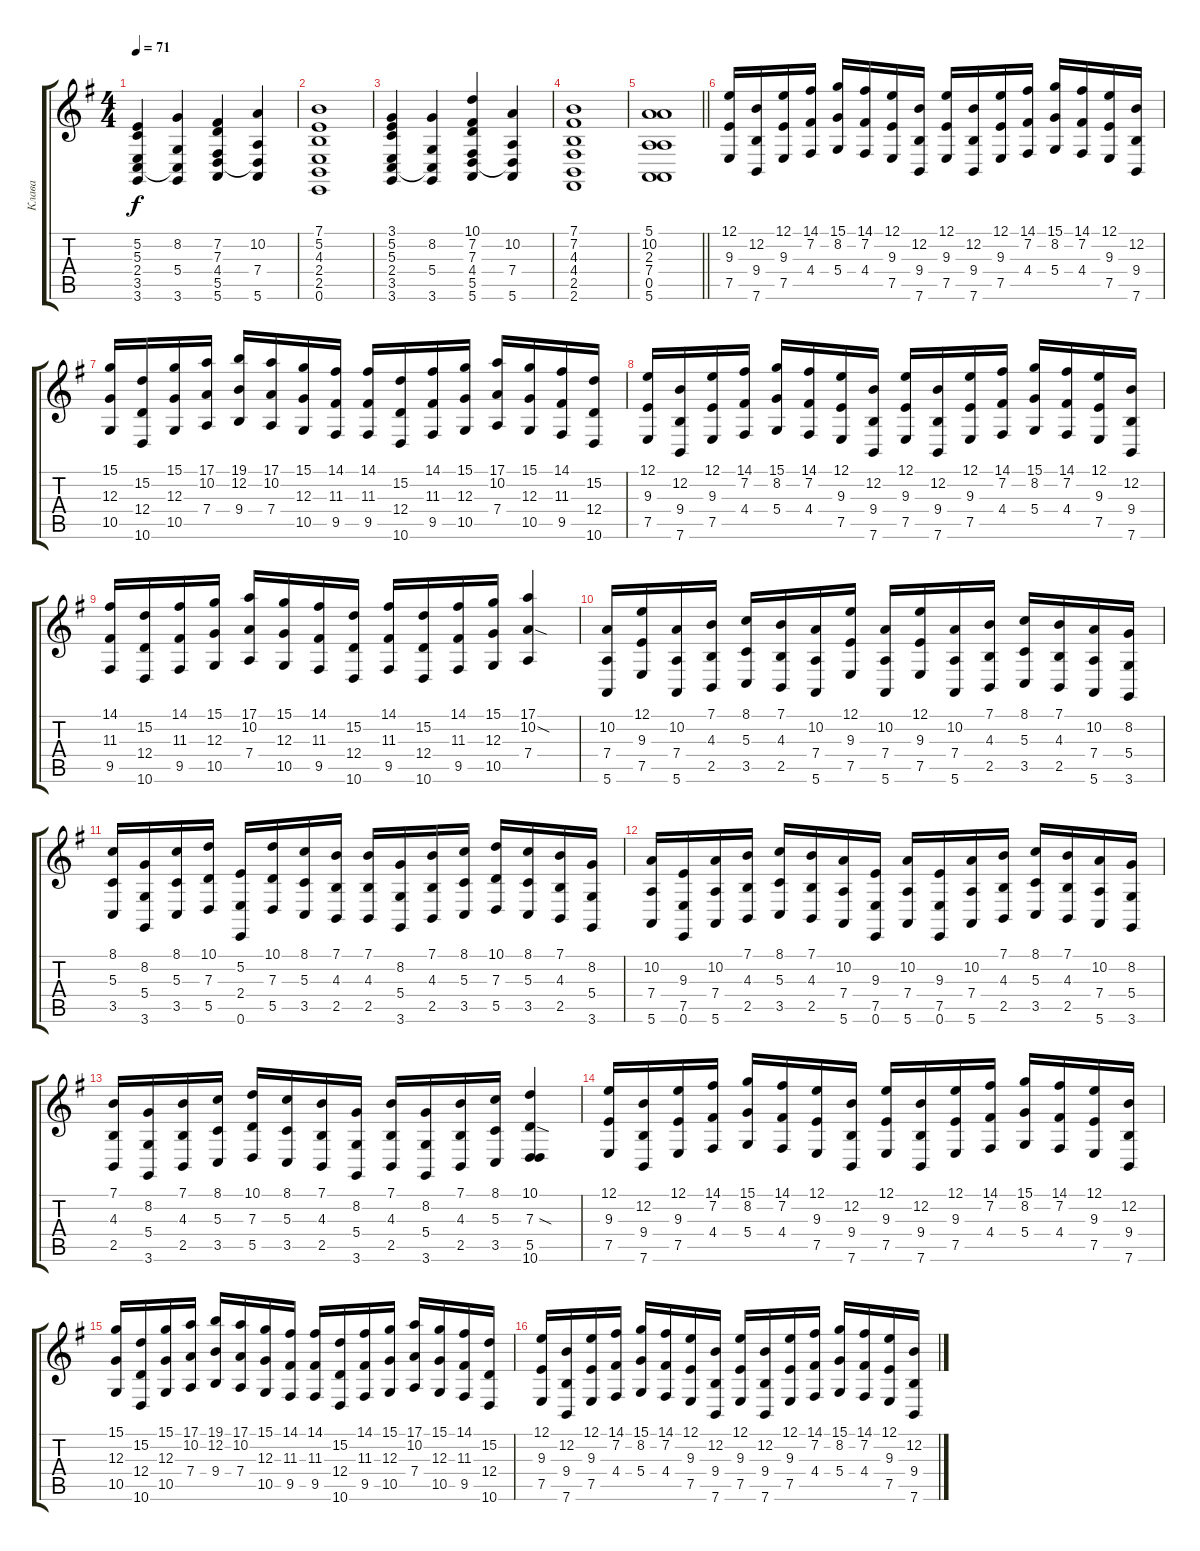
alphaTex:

\track ("Клава" "Клава") {instrument stringensemble1}
\staff {score tabs}
\tuning (E4 B3 G3 D3 A2 E2) {hide}
\ts (4 4)
\tempo 71
\clef g2
\ks eminor
(5.2 5.3 2.4 3.5 3.6).4{dy f} (8.2 5.4 3.5{t} 3.6).4 (7.2 7.3 4.4 5.5 5.6).4 (10.2 7.4 5.5{t} 5.6).4 |
(7.1 5.2 4.3 2.4 2.5 0.6).1 |
(3.1 5.2 5.3 2.4 3.5 3.6).4 (8.2 5.4 3.5{t} 3.6).4 (10.1 7.2 7.3 4.4 5.5 5.6).4 (10.2 7.4 5.5{t} 5.6).4 |
(7.1 7.2 4.3 4.4 2.5 2.6).1 |
\barLineRight lightlight
(5.1 10.2 2.3 7.4 0.5 5.6).1 |
(12.1 9.3 7.5).16 (12.2 9.4 7.6).16 (12.1 9.3 7.5).16 (14.1 7.2 4.4).16 (15.1 8.2 5.4).16 (14.1 7.2 4.4).16 (12.1 9.3 7.5).16 (12.2 9.4 7.6).16 (12.1 9.3 7.5).16 (12.2 9.4 7.6).16 (12.1 9.3 7.5).16 (14.1 7.2 4.4).16 (15.1 8.2 5.4).16 (14.1 7.2 4.4).16 (12.1 9.3 7.5).16 (12.2 9.4 7.6).16 |
(15.1 12.3 10.5).16 (15.2 12.4 10.6).16 (15.1 12.3 10.5).16 (17.1 10.2 7.4).16 (19.1 12.2 9.4).16 (17.1 10.2 7.4).16 (15.1 12.3 10.5).16 (14.1 11.3 9.5).16 (14.1 11.3 9.5).16 (15.2 12.4 10.6).16 (14.1 11.3 9.5).16 (15.1 12.3 10.5).16 (17.1 10.2 7.4).16 (15.1 12.3 10.5).16 (14.1 11.3 9.5).16 (15.2 12.4 10.6).16 |
(12.1 9.3 7.5).16 (12.2 9.4 7.6).16 (12.1 9.3 7.5).16 (14.1 7.2 4.4).16 (15.1 8.2 5.4).16 (14.1 7.2 4.4).16 (12.1 9.3 7.5).16 (12.2 9.4 7.6).16 (12.1 9.3 7.5).16 (12.2 9.4 7.6).16 (12.1 9.3 7.5).16 (14.1 7.2 4.4).16 (15.1 8.2 5.4).16 (14.1 7.2 4.4).16 (12.1 9.3 7.5).16 (12.2 9.4 7.6).16 |
(14.1 11.3 9.5).16 (15.2 12.4 10.6).16 (14.1 11.3 9.5).16 (15.1 12.3 10.5).16 (17.1 10.2 7.4).16 (15.1 12.3 10.5).16 (14.1 11.3 9.5).16 (15.2 12.4 10.6).16 (14.1 11.3 9.5).16 (15.2 12.4 10.6).16 (14.1 11.3 9.5).16 (15.1 12.3 10.5).16 (17.1 10.2{sod} 7.4).4 |
(10.2 7.4 5.6).16 (12.1 9.3 7.5).16 (10.2 7.4 5.6).16 (7.1 4.3 2.5).16 (8.1 5.3 3.5).16 (7.1 4.3 2.5).16 (10.2 7.4 5.6).16 (12.1 9.3 7.5).16 (10.2 7.4 5.6).16 (12.1 9.3 7.5).16 (10.2 7.4 5.6).16 (7.1 4.3 2.5).16 (8.1 5.3 3.5).16 (7.1 4.3 2.5).16 (10.2 7.4 5.6).16 (8.2 5.4 3.6).16 |
(8.1 5.3 3.5).16 (8.2 5.4 3.6).16 (8.1 5.3 3.5).16 (10.1 7.3 5.5).16 (5.2 2.4 0.6).16 (10.1 7.3 5.5).16 (8.1 5.3 3.5).16 (7.1 4.3 2.5).16 (7.1 4.3 2.5).16 (8.2 5.4 3.6).16 (7.1 4.3 2.5).16 (8.1 5.3 3.5).16 (10.1 7.3 5.5).16 (8.1 5.3 3.5).16 (7.1 4.3 2.5).16 (8.2 5.4 3.6).16 |
(10.2 7.4 5.6).16 (9.3 7.5 0.6).16 (10.2 7.4 5.6).16 (7.1 4.3 2.5).16 (8.1 5.3 3.5).16 (7.1 4.3 2.5).16 (10.2 7.4 5.6).16 (9.3 7.5 0.6).16 (10.2 7.4 5.6).16 (9.3 7.5 0.6).16 (10.2 7.4 5.6).16 (7.1 4.3 2.5).16 (8.1 5.3 3.5).16 (7.1 4.3 2.5).16 (10.2 7.4 5.6).16 (8.2 5.4 3.6).16 |
(7.1 4.3 2.5).16 (8.2 5.4 3.6).16 (7.1 4.3 2.5).16 (8.1 5.3 3.5).16 (10.1 7.3 5.5).16 (8.1 5.3 3.5).16 (7.1 4.3 2.5).16 (8.2 5.4 3.6).16 (7.1 4.3 2.5).16 (8.2 5.4 3.6).16 (7.1 4.3 2.5).16 (8.1 5.3 3.5).16 (10.1 7.3{sod} 5.5 10.6).4 |
(12.1 9.3 7.5).16 (12.2 9.4 7.6).16 (12.1 9.3 7.5).16 (14.1 7.2 4.4).16 (15.1 8.2 5.4).16 (14.1 7.2 4.4).16 (12.1 9.3 7.5).16 (12.2 9.4 7.6).16 (12.1 9.3 7.5).16 (12.2 9.4 7.6).16 (12.1 9.3 7.5).16 (14.1 7.2 4.4).16 (15.1 8.2 5.4).16 (14.1 7.2 4.4).16 (12.1 9.3 7.5).16 (12.2 9.4 7.6).16 |
(15.1 12.3 10.5).16 (15.2 12.4 10.6).16 (15.1 12.3 10.5).16 (17.1 10.2 7.4).16 (19.1 12.2 9.4).16 (17.1 10.2 7.4).16 (15.1 12.3 10.5).16 (14.1 11.3 9.5).16 (14.1 11.3 9.5).16 (15.2 12.4 10.6).16 (14.1 11.3 9.5).16 (15.1 12.3 10.5).16 (17.1 10.2 7.4).16 (15.1 12.3 10.5).16 (14.1 11.3 9.5).16 (15.2 12.4 10.6).16 |
(12.1 9.3 7.5).16 (12.2 9.4 7.6).16 (12.1 9.3 7.5).16 (14.1 7.2 4.4).16 (15.1 8.2 5.4).16 (14.1 7.2 4.4).16 (12.1 9.3 7.5).16 (12.2 9.4 7.6).16 (12.1 9.3 7.5).16 (12.2 9.4 7.6).16 (12.1 9.3 7.5).16 (14.1 7.2 4.4).16 (15.1 8.2 5.4).16 (14.1 7.2 4.4).16 (12.1 9.3 7.5).16 (12.2 9.4 7.6).16
